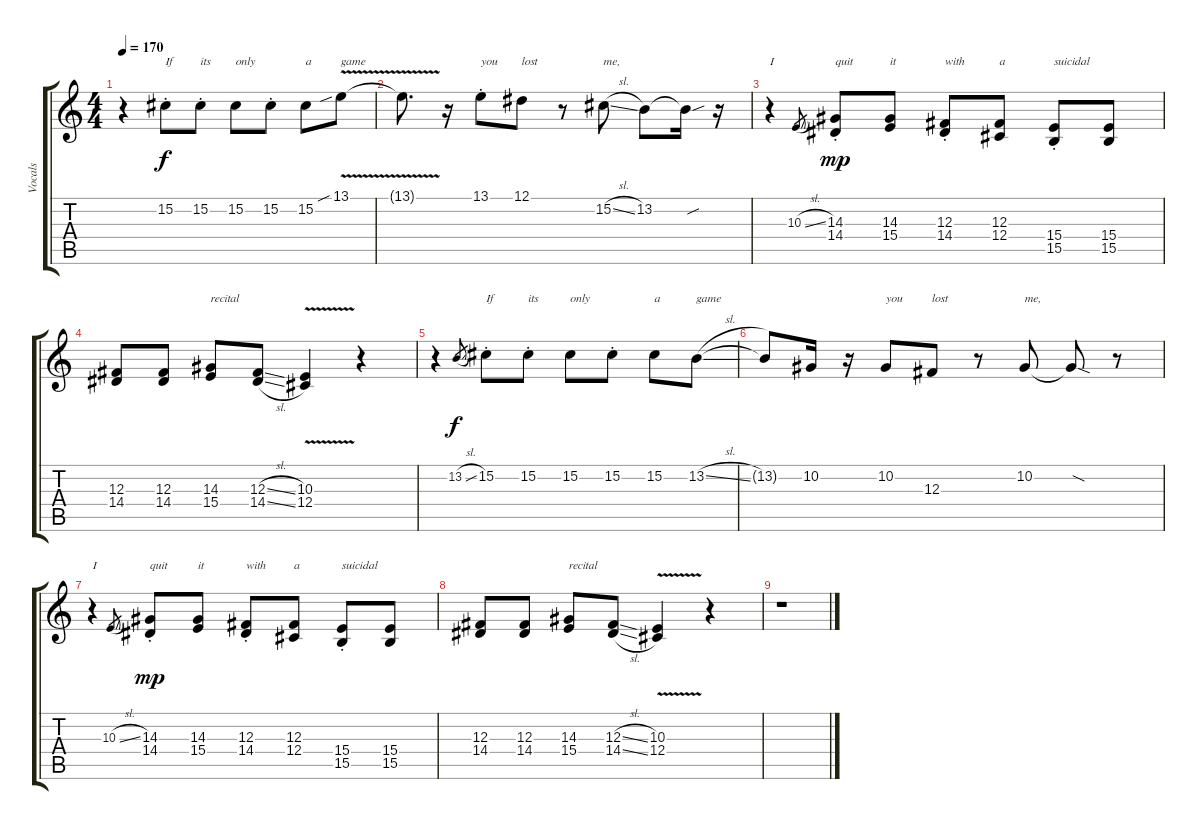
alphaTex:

\track ("Vocals" "Vocals") {instrument lead6voice}
\staff {score tabs}
\tuning (Eb4 Bb3 Gb3 Db3 Ab2 Db2) {hide}
\ts (4 4)
\tempo 170
\clef g2
\ks c
r.4{dy mf} 15.2{st}.8{txt "If" dy f} 15.2{st}.8{txt "its"} 15.2.8{txt "only"} 15.2{st}.8 15.2.8{txt "a"} 13.1{v sib}.8{txt "game"} |
13.1{t}.8{d} r.16 13.1{st}.8{txt "you"} 12.1.8{txt "lost"} r.8 15.2{sl}.8{txt "me,"} 13.2.8 13.2{sou t}.16 r.16 |
r.4{txt "I"} 10.3{sl}.8{gr} (14.3{st} 14.4{st}).8{txt "quit" dy mp} (14.3 15.4).8{txt "it"} (12.3{st} 14.4{st}).8{txt "with"} (12.3 12.4).8{txt "a"} (15.4{st} 15.5{st}).8{txt "suicidal"} (15.4 15.5).8 |
(12.3 14.4).8 (12.3 14.4).8 (14.3 15.4).8{txt "recital"} (12.3{sl} 14.4{sl}).8 (10.3{v} 12.4{v}).4 r.4 |
r.4 13.2{sl}.8{gr dy f} 15.2{st}.8{txt "If"} 15.2{st}.8{txt "its"} 15.2.8{txt "only"} 15.2{st}.8 15.2.8{txt "a"} 13.2{sl}.8{txt "game"} |
13.2{t}.8 10.2.16 r.16 10.2.8{txt "you"} 12.3.8{txt "lost"} r.8 10.2.8{txt "me,"} 10.2{sod t}.8 r.8 |
r.4{txt "I"} 10.3{sl}.8{gr} (14.3{st} 14.4{st}).8{txt "quit" dy mp} (14.3 15.4).8{txt "it"} (12.3{st} 14.4{st}).8{txt "with"} (12.3 12.4).8{txt "a"} (15.4{st} 15.5{st}).8{txt "suicidal"} (15.4 15.5).8 |
(12.3 14.4).8 (12.3 14.4).8 (14.3 15.4).8{txt "recital"} (12.3{sl} 14.4{sl}).8 (10.3{v} 12.4{v}).4 r.4 |
r.1
